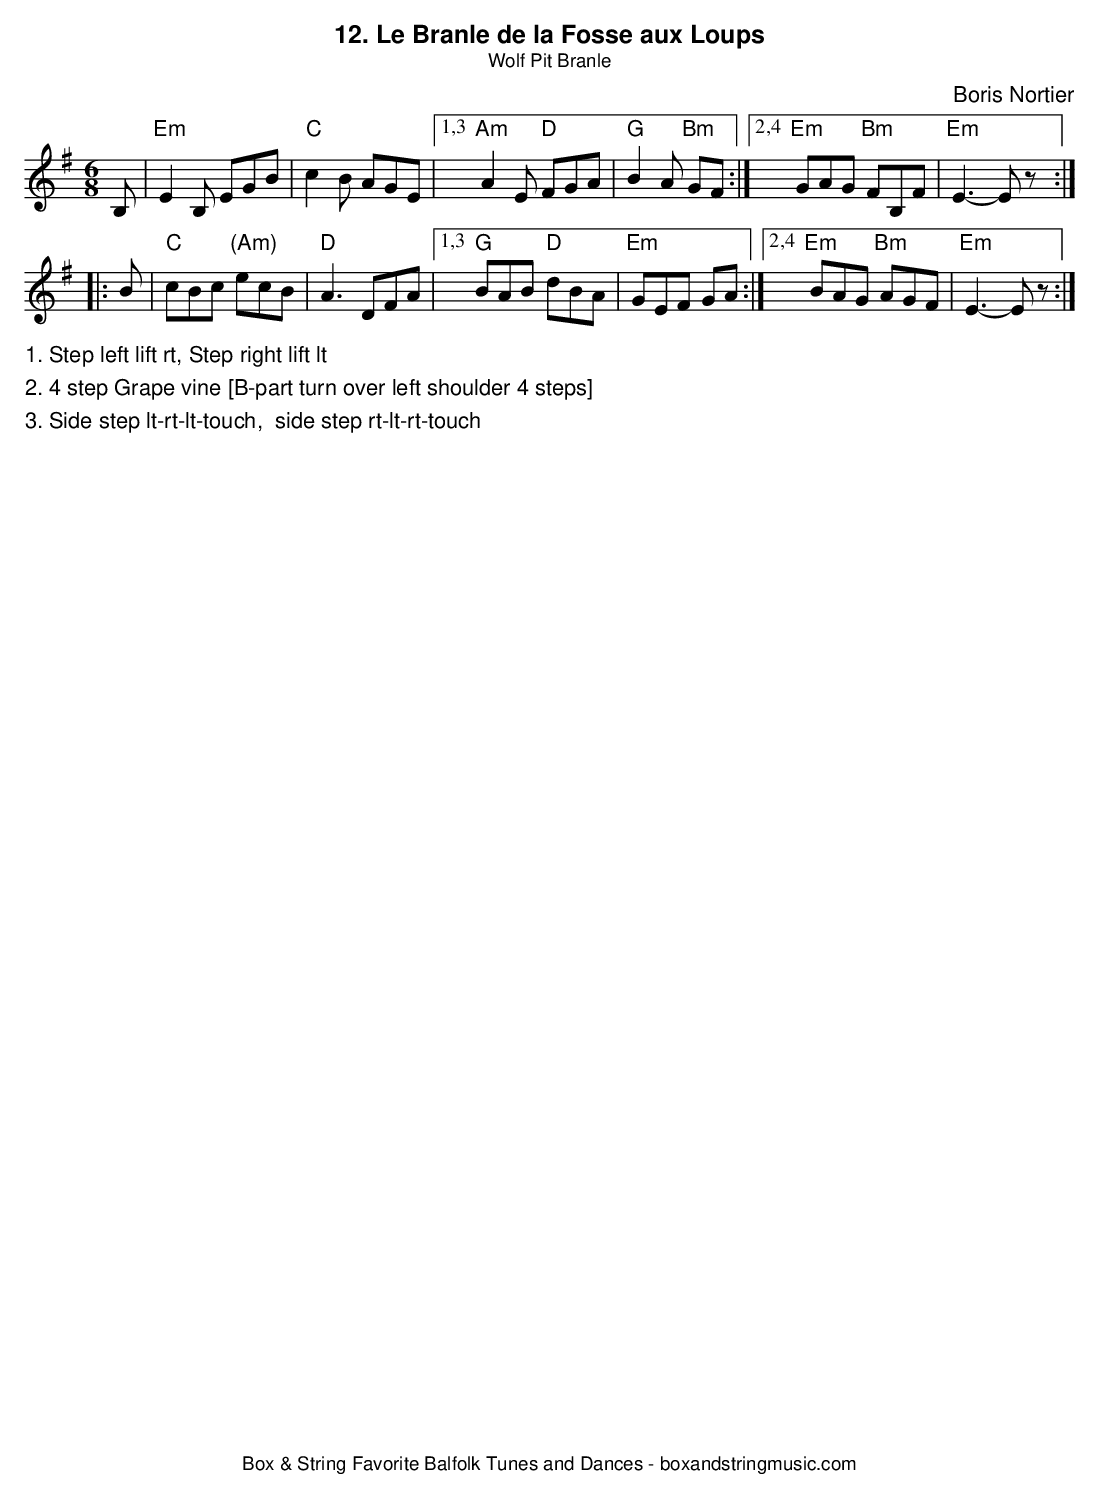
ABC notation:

X:1
T:12. Le Branle de la Fosse aux Loups
T:Wolf Pit Branle
C:Boris Nortier
M:6/8
L:1/8
K:Em
B, |"Em"E2B, EGB | "C"c2B AGE |\
 [1,3 "Am"A2E "D"FGA | "G"B2A "Bm"GF :|\
 [2,4 "Em"GAG "Bm"FB,F | "Em"E3- Ez :|
|:B | "C"cBc "(Am)"ecB | "D"A3 DFA |\
 [1,3 "G"BAB "D"dBA | "Em"GEF GA :|\
 [2,4 "Em"BAG "Bm"AGF | "Em"E3- Ez :|
